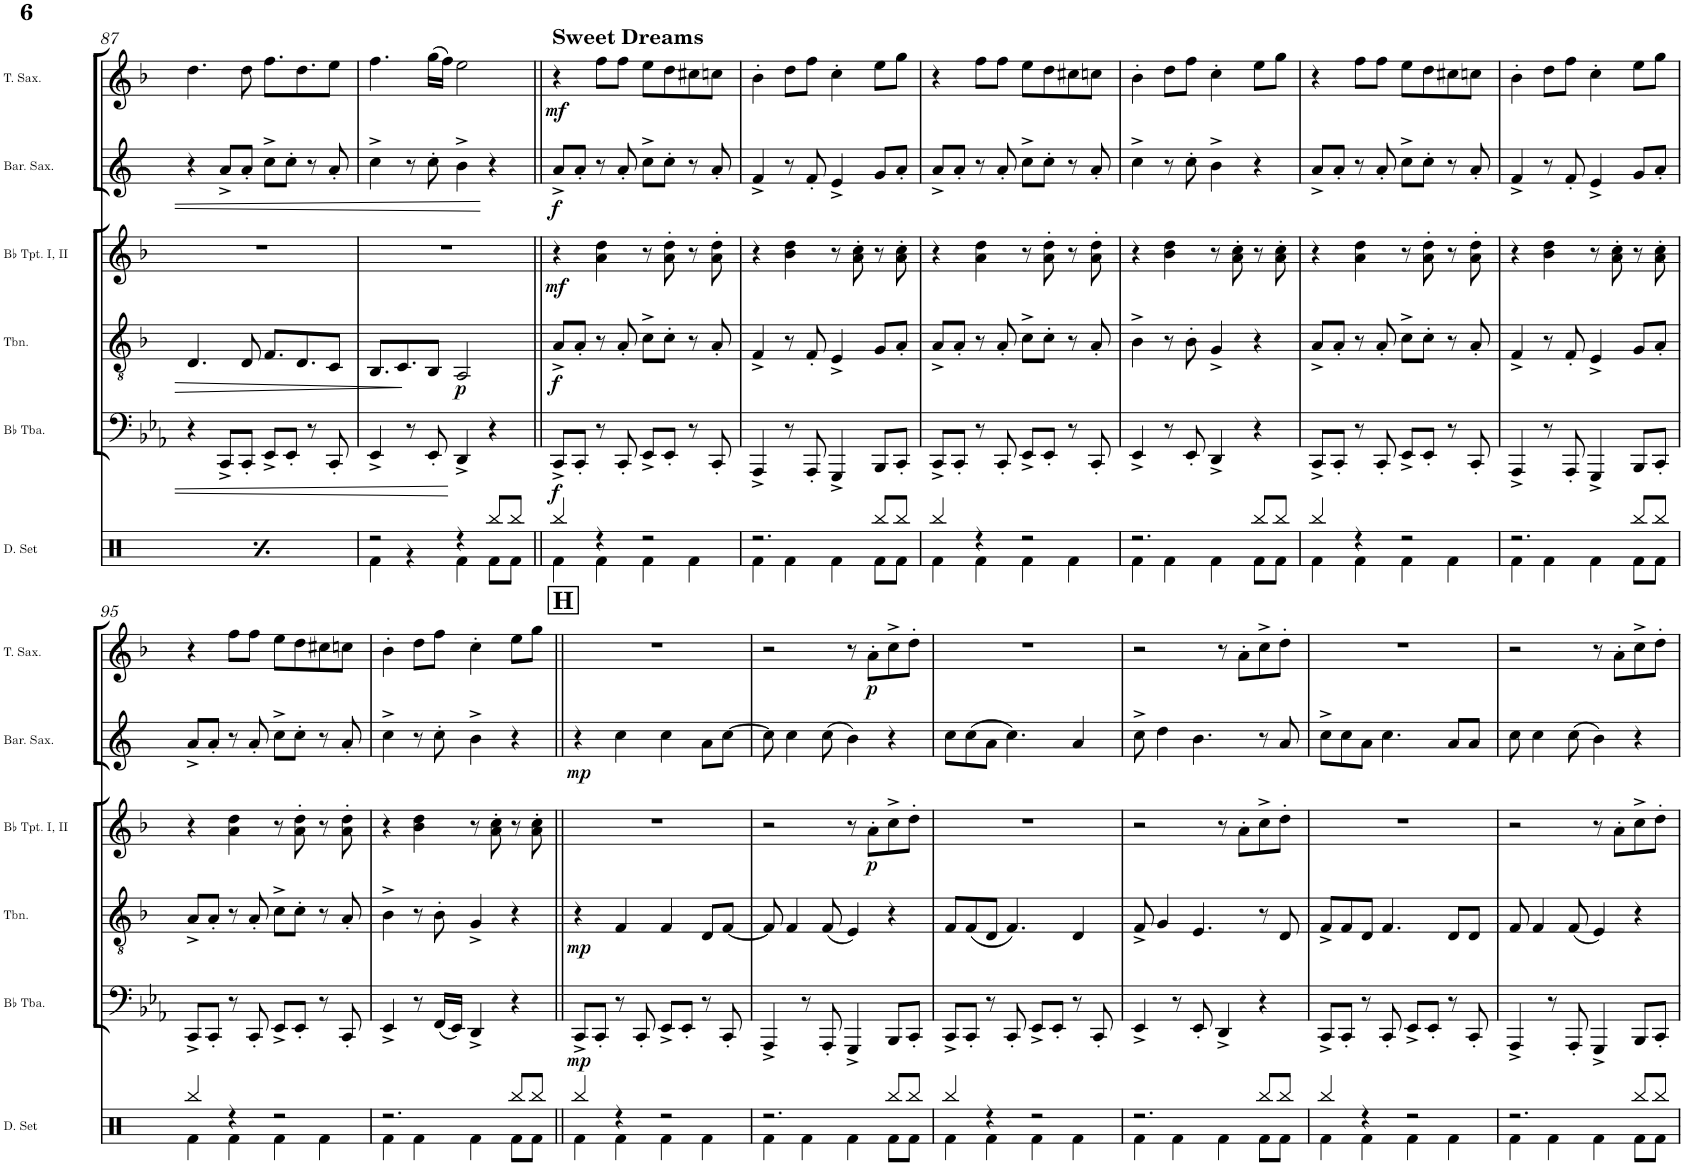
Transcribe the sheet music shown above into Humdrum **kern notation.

**kern	**kern	**dynam	**kern	**dynam	**kern	**dynam	**kern	**dynam	**kern	**dynam
*part6	*part5	*part5	*part4	*part4	*part3	*part3	*part2	*part2	*part1	*part1
*staff6	*staff5	*staff5	*staff4	*staff4	*staff3	*staff3	*staff2	*staff2	*staff1	*staff1
*I"Drumset	*I"Bb Tuba	*	*I"Trombone	*	*I"Bb Trumpet I, II	*	*I"Baritone Saxophone	*	*I"Tenor Saxophone	*
*I'D. Set	*I'Bb Tba.	*	*I'Tbn.	*	*I'Bb Tpt. I, II	*	*I'Bar. Sax.	*	*I'T. Sax.	*
!!LO:PB:g=z
*clefX	*clefF4	*	*clefGv2	*	*clefG2	*	*clefG2	*	*clefG2	*
*	*	*	*Trd1c2	*	*Trd1c2	*	*Trd12c21	*	*Trd8c14	*
*k[]	*k[b-e-a-]	*	*k[b-]	*	*k[b-]	*	*k[]	*	*k[b-]	*
*M2/2	*M2/2	*	*M2/2	*	*M2/2	*	*M2/2	*	*M2/2	*
*met(c|)	*met(c|)	*	*met(c|)	*	*met(c|)	*	*met(c|)	*	*met(c|)	*
=87	=87	=87	=87	=87	=87	=87	=87	=87	=87	=87
*^	*	*	*	*	*	*	*	*	*	*
1r	4Rf\	4r	.	4.D/	.	1r	.	4r	.	4.dd\	.
.	4r	8CC^/L	.	.	.	.	.	8a^/L	.	.	.
.	.	8CC'/J	.	8D/	.	.	.	8a'/J	.	8dd\	.
.	4Rf\	8EE-^/L	.	8.F/L	.	.	.	8cc^\L	.	8.ff\L	.
.	.	8EE-'/J	.	.	.	.	.	8cc'\J	.	.	.
.	.	.	.	8.D/	.	.	.	.	.	8.dd\	.
.	4r	8r	.	.	.	.	.	8r	.	.	.
.	.	8CC'/	.	8C/J	.	.	.	8a'/	.	8ee\J	.
=88	=88	=88	=88	=88	=88	=88	=88	=88	=88	=88	=88
2r	4Rf\	4EE-^/	.	8.BB-/L	.	1r	.	4cc^\	.	4.ff\	.
.	.	.	.	8.C/	.	.	.	.	.	.	.
.	4r	8r	.	.	.	.	.	8r	.	.	.
.	.	8EE-'/	.	8BB-/J	.	.	.	8cc'\	.	(16gg\LL	.
.	.	.	.	.	.	.	.	.	.	16ff\JJ)	.
!	!	!	!	!	!LO:DY:b	!	!	!	!	!	!
4r	4Rf\	4DD^/	.	2AA/	p	.	.	4b^\	.	2ee\	.
8Rbb/L	8Rf\L	4r	.	.	.	.	.	4r	.	.	.
8Rbb/J	8Rf\J	.	.	.	.	.	.	.	.	.	.
=89||	=89||	=89||	=89||	=89||	=89||	=89||	=89||	=89||	=89||	=89||	=89||
!	!	!	!	!	!	!	!	!	!	!LO:TX:a:B:t=Sweet Dreams	!
!	!	!	!LO:DY:b	!	!LO:DY:b	!	!LO:DY:b	!	!LO:DY:b	!	!LO:DY:b
4Rbb/	4Rf\	8CC^/L	f	8A^/L	f	4r	mf	8a^/L	f	4r	mf
.	.	8CC'/J	.	8A'/J	.	.	.	8a'/J	.	.	.
4r	4Rf\	8r	.	8r	.	4a\ 4dd\	.	8r	.	8ff\L	.
.	.	8CC'/	.	8A'/	.	.	.	8a'/	.	8ff\J	.
2r	4Rf\	8EE-^/L	.	8c^\L	.	8r	.	8cc^\L	.	8ee\L	.
.	.	8EE-'/J	.	8c'\J	.	8a\' 8dd\'	.	8cc'\J	.	8dd\	.
.	4Rf\	8r	.	8r	.	8r	.	8r	.	8cc#X\	.
.	.	8CC'/	.	8A'/	.	8a\' 8dd\'	.	8a'/	.	8ccn\J	.
=90	=90	=90	=90	=90	=90	=90	=90	=90	=90	=90	=90
2.r	4Rf\	4AAA-^/	.	4F^/	.	4r	.	4f^/	.	4b-'\	.
.	4Rf\	8r	.	8r	.	4b-\ 4dd\	.	8r	.	8dd\L	.
.	.	8AAA-'/	.	8F'/	.	.	.	8f'/	.	8ff\J	.
.	4Rf\	4GGG^/	.	4E^/	.	8r	.	4e^/	.	4cc'\	.
.	.	.	.	.	.	8a\' 8cc\'	.	.	.	.	.
8Rbb/L	8Rf\L	8BBB-/L	.	8G/L	.	8r	.	8g/L	.	8ee\L	.
8Rbb/J	8Rf\J	8CC'/J	.	8A'/J	.	8a\' 8cc\'	.	8a'/J	.	8gg\J	.
=91	=91	=91	=91	=91	=91	=91	=91	=91	=91	=91	=91
4Rbb/	4Rf\	8CC^/L	.	8A^/L	.	4r	.	8a^/L	.	4r	.
.	.	8CC'/J	.	8A'/J	.	.	.	8a'/J	.	.	.
4r	4Rf\	8r	.	8r	.	4a\ 4dd\	.	8r	.	8ff\L	.
.	.	8CC'/	.	8A'/	.	.	.	8a'/	.	8ff\J	.
2r	4Rf\	8EE-^/L	.	8c^\L	.	8r	.	8cc^\L	.	8ee\L	.
.	.	8EE-'/J	.	8c'\J	.	8a\' 8dd\'	.	8cc'\J	.	8dd\	.
.	4Rf\	8r	.	8r	.	8r	.	8r	.	8cc#X\	.
.	.	8CC'/	.	8A'/	.	8a\' 8dd\'	.	8a'/	.	8ccn\J	.
=92	=92	=92	=92	=92	=92	=92	=92	=92	=92	=92	=92
2.r	4Rf\	4EE-^/	.	4B-^\	.	4r	.	4cc^\	.	4b-'\	.
.	4Rf\	8r	.	8r	.	4b-\ 4dd\	.	8r	.	8dd\L	.
.	.	8EE-'/	.	8B-'\	.	.	.	8cc'\	.	8ff\J	.
.	4Rf\	4DD^/	.	4G^/	.	8r	.	4b^\	.	4cc'\	.
.	.	.	.	.	.	8a\' 8cc\'	.	.	.	.	.
8Rbb/L	8Rf\L	4r	.	4r	.	8r	.	4r	.	8ee\L	.
8Rbb/J	8Rf\J	.	.	.	.	8a\' 8cc\'	.	.	.	8gg\J	.
=93	=93	=93	=93	=93	=93	=93	=93	=93	=93	=93	=93
4Rbb/	4Rf\	8CC^/L	.	8A^/L	.	4r	.	8a^/L	.	4r	.
.	.	8CC'/J	.	8A'/J	.	.	.	8a'/J	.	.	.
4r	4Rf\	8r	.	8r	.	4a\ 4dd\	.	8r	.	8ff\L	.
.	.	8CC'/	.	8A'/	.	.	.	8a'/	.	8ff\J	.
2r	4Rf\	8EE-^/L	.	8c^\L	.	8r	.	8cc^\L	.	8ee\L	.
.	.	8EE-'/J	.	8c'\J	.	8a\' 8dd\'	.	8cc'\J	.	8dd\	.
.	4Rf\	8r	.	8r	.	8r	.	8r	.	8cc#X\	.
.	.	8CC'/	.	8A'/	.	8a\' 8dd\'	.	8a'/	.	8ccn\J	.
=94	=94	=94	=94	=94	=94	=94	=94	=94	=94	=94	=94
2.r	4Rf\	4AAA-^/	.	4F^/	.	4r	.	4f^/	.	4b-'\	.
.	4Rf\	8r	.	8r	.	4b-\ 4dd\	.	8r	.	8dd\L	.
.	.	8AAA-'/	.	8F'/	.	.	.	8f'/	.	8ff\J	.
.	4Rf\	4GGG^/	.	4E^/	.	8r	.	4e^/	.	4cc'\	.
.	.	.	.	.	.	8a\' 8cc\'	.	.	.	.	.
8Rbb/L	8Rf\L	8BBB-/L	.	8G/L	.	8r	.	8g/L	.	8ee\L	.
8Rbb/J	8Rf\J	8CC'/J	.	8A'/J	.	8a\' 8cc\'	.	8a'/J	.	8gg\J	.
!!LO:LB:g=z
=95	=95	=95	=95	=95	=95	=95	=95	=95	=95	=95	=95
4Rbb/	4Rf\	8CC^/L	.	8A^/L	.	4r	.	8a^/L	.	4r	.
.	.	8CC'/J	.	8A'/J	.	.	.	8a'/J	.	.	.
4r	4Rf\	8r	.	8r	.	4a\ 4dd\	.	8r	.	8ff\L	.
.	.	8CC'/	.	8A'/	.	.	.	8a'/	.	8ff\J	.
2r	4Rf\	8EE-^/L	.	8c^\L	.	8r	.	8cc^\L	.	8ee\L	.
.	.	8EE-'/J	.	8c'\J	.	8a\' 8dd\'	.	8cc'\J	.	8dd\	.
.	4Rf\	8r	.	8r	.	8r	.	8r	.	8cc#X\	.
.	.	8CC'/	.	8A'/	.	8a\' 8dd\'	.	8a'/	.	8ccn\J	.
=96	=96	=96	=96	=96	=96	=96	=96	=96	=96	=96	=96
2.r	4Rf\	4EE-^/	.	4B-^\	.	4r	.	4cc^\	.	4b-'\	.
.	4Rf\	8r	.	8r	.	4b-\ 4dd\	.	8r	.	8dd\L	.
.	.	(16FF/LL	.	8B-'\	.	.	.	8cc'\	.	8ff\J	.
.	.	16EE-/JJ)	.	.	.	.	.	.	.	.	.
.	4Rf\	4DD^/	.	4G^/	.	8r	.	4b^\	.	4cc'\	.
.	.	.	.	.	.	8a\' 8cc\'	.	.	.	.	.
8Rbb/L	8Rf\L	4r	.	4r	.	8r	.	4r	.	8ee\L	.
8Rbb/J	8Rf\J	.	.	.	.	8a\' 8cc\'	.	.	.	8gg\J	.
!!LO:REH:place=s1:a:B:cj:fs=14:t=H
=97||	=97||	=97||	=97||	=97||	=97||	=97||	=97||	=97||	=97||	=97||	=97||
!	!	!	!LO:DY:b	!	!LO:DY:b	!	!	!	!LO:DY:b	!	!
4Rbb/	4Rf\	8CC^/L	mp	4r	mp	1r	.	4r	mp	1r	.
.	.	8CC'/J	.	.	.	.	.	.	.	.	.
4r	4Rf\	8r	.	4F/	.	.	.	4cc\	.	.	.
.	.	8CC'/	.	.	.	.	.	.	.	.	.
2r	4Rf\	8EE-^/L	.	4F/	.	.	.	4cc\	.	.	.
.	.	8EE-'/J	.	.	.	.	.	.	.	.	.
.	4Rf\	8r	.	8D/L	.	.	.	8a\L	.	.	.
.	.	8CC'/	.	[8F/J	.	.	.	[8cc\J	.	.	.
=98	=98	=98	=98	=98	=98	=98	=98	=98	=98	=98	=98
2.r	4Rf\	4AAA-^/	.	8F/]	.	2r	.	8cc\]	.	2r	.
.	.	.	.	4F/	.	.	.	4cc\	.	.	.
.	4Rf\	8r	.	.	.	.	.	.	.	.	.
.	.	8AAA-'/	.	(8F/	.	.	.	(8cc\	.	.	.
.	4Rf\	4GGG^/	.	4E/)	.	8r	.	4b\)	.	8r	.
!	!	!	!	!	!	!	!LO:DY:b	!	!	!	!LO:DY:b
.	.	.	.	.	.	8a'\L	p	.	.	8a'\L	p
8Rbb/L	8Rf\L	8BBB-/L	.	4r	.	8cc^\	.	4r	.	8cc^\	.
8Rbb/J	8Rf\J	8CC'/J	.	.	.	8dd'\J	.	.	.	8dd'\J	.
=99	=99	=99	=99	=99	=99	=99	=99	=99	=99	=99	=99
4Rbb/	4Rf\	8CC^/L	.	8F/L	.	1r	.	8cc\L	.	1r	.
.	.	8CC'/J	.	(8F/	.	.	.	(8cc\	.	.	.
4r	4Rf\	8r	.	8D/J	.	.	.	8a\J	.	.	.
.	.	8CC'/	.	4.F/)	.	.	.	4.cc\)	.	.	.
2r	4Rf\	8EE-^/L	.	.	.	.	.	.	.	.	.
.	.	8EE-'/J	.	.	.	.	.	.	.	.	.
.	4Rf\	8r	.	4D/	.	.	.	4a/	.	.	.
.	.	8CC'/	.	.	.	.	.	.	.	.	.
=100	=100	=100	=100	=100	=100	=100	=100	=100	=100	=100	=100
2.r	4Rf\	4EE-^/	.	8F^/	.	2r	.	8cc^\	.	2r	.
.	.	.	.	4G/	.	.	.	4dd\	.	.	.
.	4Rf\	8r	.	.	.	.	.	.	.	.	.
.	.	8EE-'/	.	4.E/	.	.	.	4.b\	.	.	.
.	4Rf\	4DD^/	.	.	.	8r	.	.	.	8r	.
.	.	.	.	.	.	8a'\L	.	.	.	8a'\L	.
8Rbb/L	8Rf\L	4r	.	8r	.	8cc^\	.	8r	.	8cc^\	.
8Rbb/J	8Rf\J	.	.	8D/	.	8dd'\J	.	8a/	.	8dd'\J	.
=101	=101	=101	=101	=101	=101	=101	=101	=101	=101	=101	=101
4Rbb/	4Rf\	8CC^/L	.	8F^/L	.	1r	.	8cc^\L	.	1r	.
.	.	8CC'/J	.	8F/	.	.	.	8cc\	.	.	.
4r	4Rf\	8r	.	8D/J	.	.	.	8a\J	.	.	.
.	.	8CC'/	.	4.F/	.	.	.	4.cc\	.	.	.
2r	4Rf\	8EE-^/L	.	.	.	.	.	.	.	.	.
.	.	8EE-'/J	.	.	.	.	.	.	.	.	.
.	4Rf\	8r	.	8D/L	.	.	.	8a/L	.	.	.
.	.	8CC'/	.	8D/J	.	.	.	8a/J	.	.	.
=102	=102	=102	=102	=102	=102	=102	=102	=102	=102	=102	=102
2.r	4Rf\	4AAA-^/	.	8F/	.	2r	.	8cc\	.	2r	.
.	.	.	.	4F/	.	.	.	4cc\	.	.	.
.	4Rf\	8r	.	.	.	.	.	.	.	.	.
.	.	8AAA-'/	.	(8F/	.	.	.	(8cc\	.	.	.
.	4Rf\	4GGG^/	.	4E/)	.	8r	.	4b\)	.	8r	.
.	.	.	.	.	.	8a'\L	.	.	.	8a'\L	.
8Rbb/L	8Rf\L	8BBB-/L	.	4r	.	8cc^\	.	4r	.	8cc^\	.
8Rbb/J	8Rf\J	8CC'/J	.	.	.	8dd'\J	.	.	.	8dd'\J	.
*v	*v	*	*	*	*	*	*	*	*	*	*
=	=	=	=	=	=	=	=	=	=	=
*-	*-	*-	*-	*-	*-	*-	*-	*-	*-	*-
